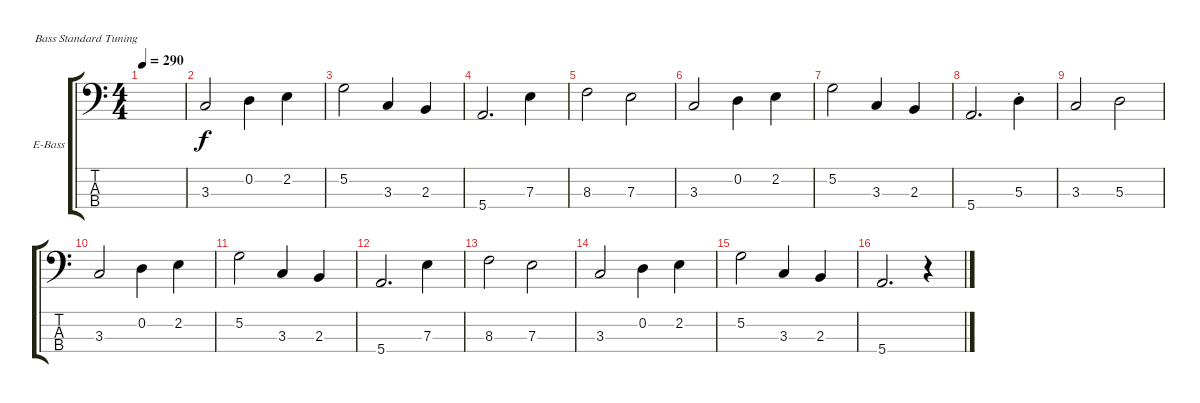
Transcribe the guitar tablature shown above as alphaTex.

\defaultSystemsLayout 4
\bracketExtendMode groupsimilarinstruments
\firstSystemTrackNameOrientation horizontal
\otherSystemsTrackNameOrientation horizontal
\track ("Electric Tremolo Bass" "E-Bass") {instrument electricbassfinger}
\staff {score tabs}
\tuning (G2 D2 A1 E1)
\ts (4 4)
\tempo 290
\clef f4
\ks c
|
3.3.2 0.2.4 2.2.4 |
5.2.2 3.3.4 2.3.4 |
5.4.2{d} 7.3.4 |
8.3.2 7.3.2 |
3.3.2 0.2.4 2.2.4 |
5.2.2 3.3.4 2.3.4 |
5.4.2{d} 5.3{st}.4 |
3.3.2 5.3.2 |
3.3.2 0.2.4 2.2.4 |
5.2.2 3.3.4 2.3.4 |
5.4.2{d} 7.3.4 |
8.3.2 7.3.2 |
3.3.2 0.2.4 2.2.4 |
5.2.2 3.3.4 2.3.4 |
5.4.2{d} r.4
